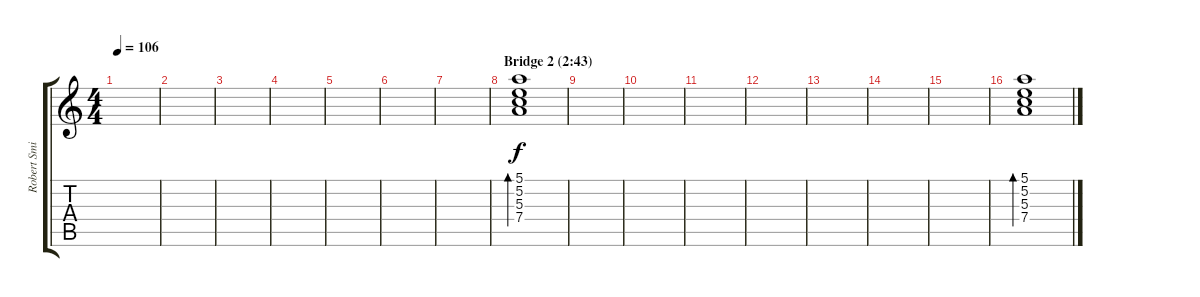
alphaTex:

\track ("Robert Smith (guitar fills)" "Robert Smi") {instrument electricguitarclean}
\staff {score tabs}
\tuning (E4 B3 G3 D3 A2 E2) {hide}
\ts (4 4)
\tempo 106
\clef g2
\ks c
|
|
|
|
|
|
|
\section ("" "Bridge 2 (2:43)")
(5.1 5.2 5.3 7.4).1{bd 60} |
|
|
|
|
|
|
|
(5.1 5.2 5.3 7.4).1{bd 60}
